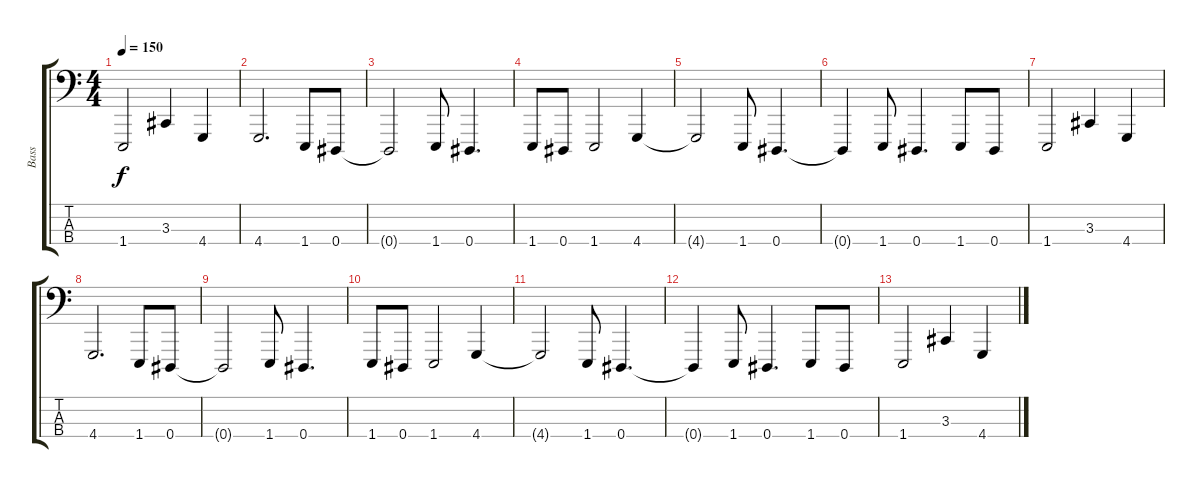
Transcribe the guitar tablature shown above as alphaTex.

\track ("Bass" "Bass") {instrument electricbasspick}
\staff {score tabs}
\tuning (Ab1 Eb1 Bb0 Eb0) {hide}
\ts (4 4)
\tempo 150
\clef f4
\ks c
1.4.2{dy f} 3.3.4 4.4.4 |
4.4.2{d} 1.4.8 0.4.8 |
0.4{t}.2 1.4.8 0.4.4{d} |
1.4.8 0.4.8 1.4.2 4.4.4 |
4.4{t}.2 1.4.8 0.4.4{d} |
0.4{t}.4 1.4.8 0.4.4{d} 1.4.8 0.4.8 |
1.4.2 3.3.4 4.4.4 |
4.4.2{d} 1.4.8 0.4.8 |
0.4{t}.2 1.4.8 0.4.4{d} |
1.4.8 0.4.8 1.4.2 4.4.4 |
4.4{t}.2 1.4.8 0.4.4{d} |
0.4{t}.4 1.4.8 0.4.4{d} 1.4.8 0.4.8 |
1.4.2 3.3.4 4.4.4
